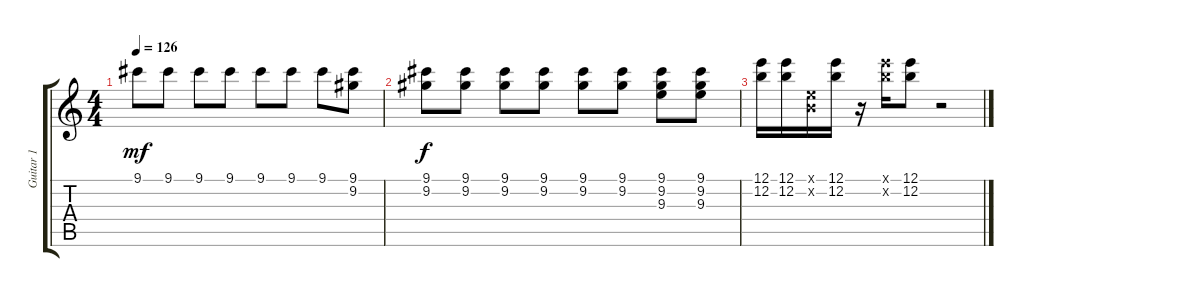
\track ("Guitar 1" "Guitar 1") {instrument electricguitarclean}
\staff {score tabs}
\tuning (E4 B3 G3 D3 A2 E2) {hide}
\ts (4 4)
\tempo 126
\clef g2
\ks c
9.1.8{dy mf} 9.1.8 9.1.8 9.1.8 9.1.8 9.1.8 9.1.8 (9.1 9.2).8 |
(9.1 9.2).8{dy f} (9.1 9.2).8 (9.1 9.2).8 (9.1 9.2).8 (9.1 9.2).8 (9.1 9.2).8 (9.1 9.2 9.3).8 (9.1 9.2 9.3).8 |
(12.1 12.2).16 (12.1 12.2).16 (0.1{x} 0.2{x}).16 (12.1 12.2).16 r.16 (12.1{x} 12.2{x}).16 (12.1 12.2).8 r.2
